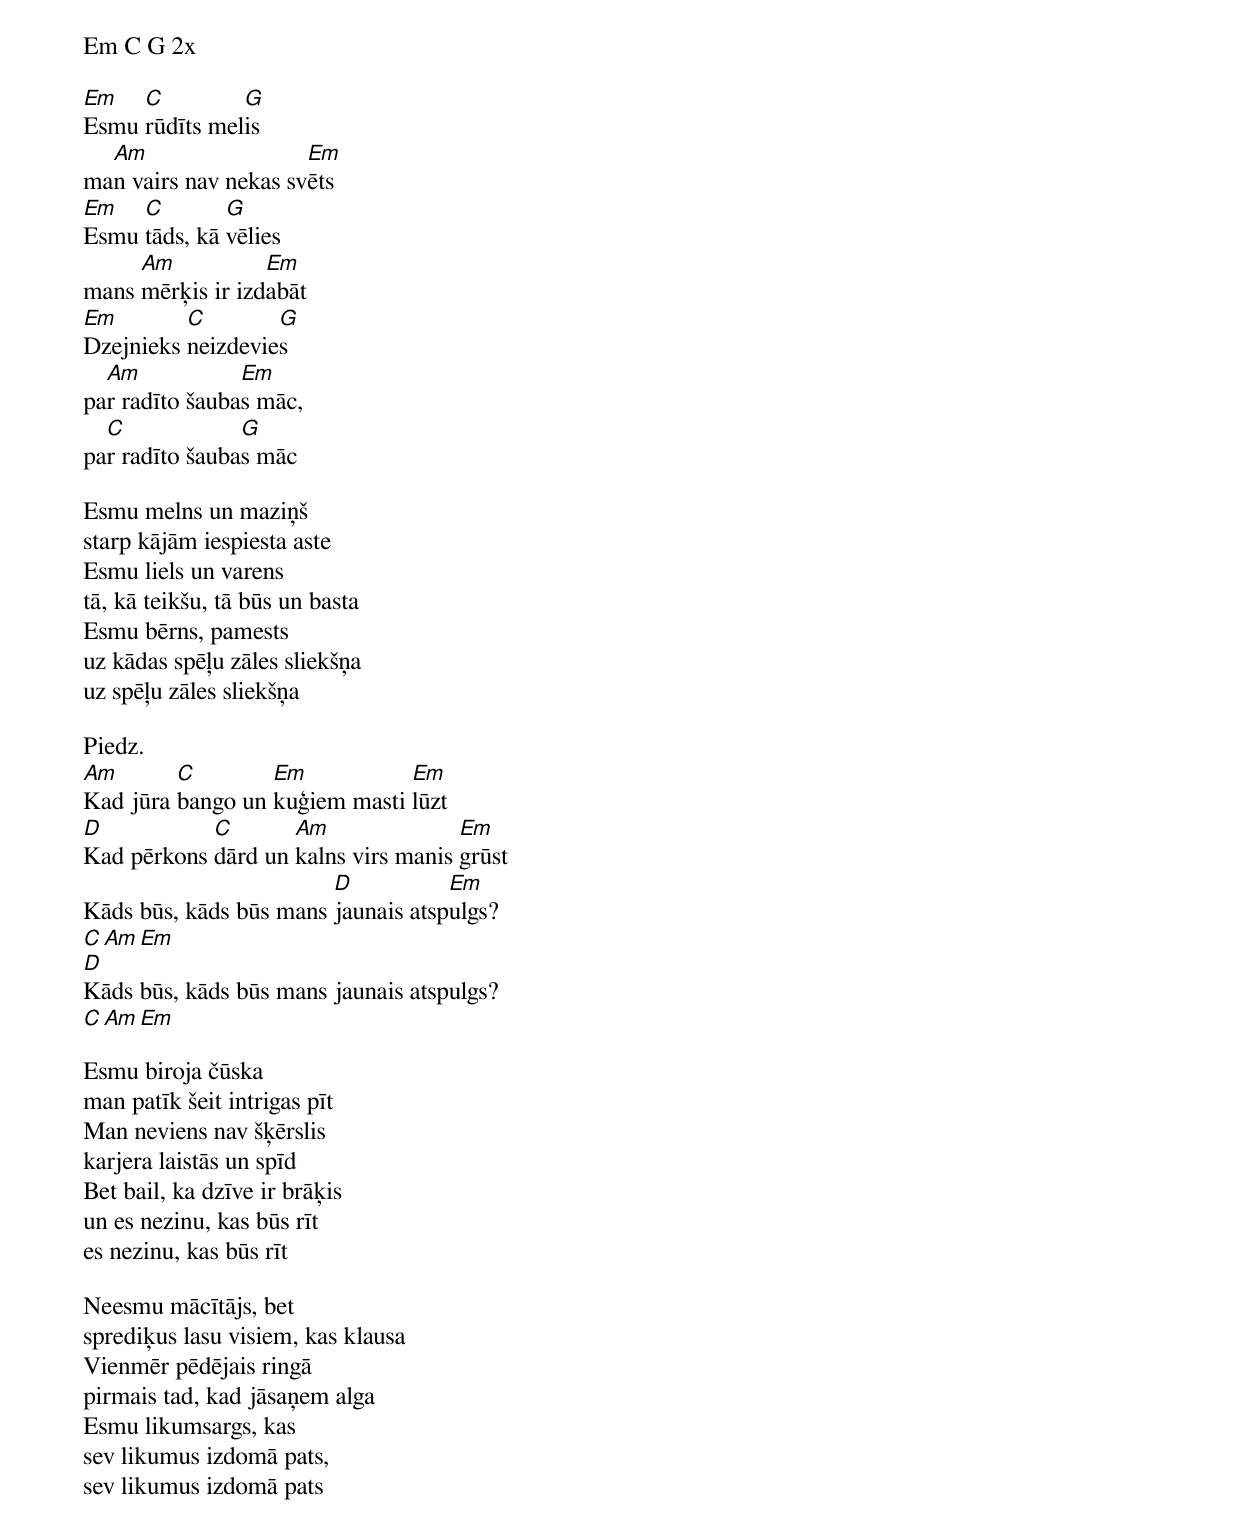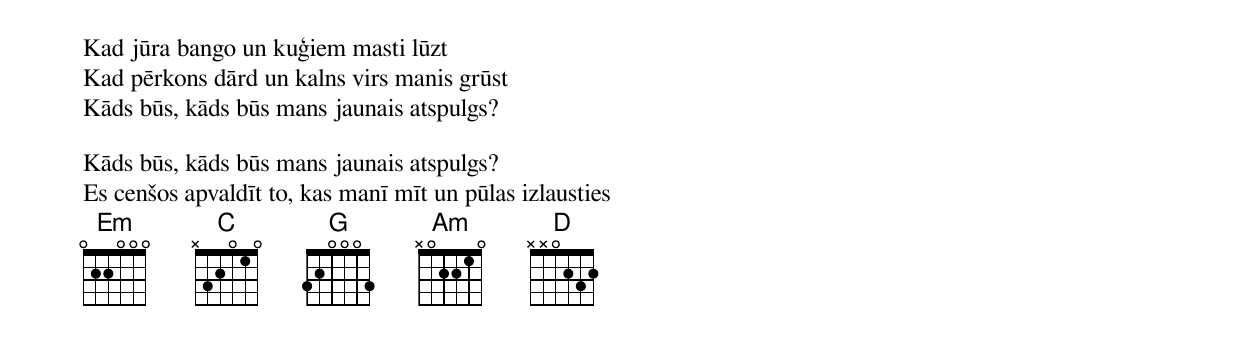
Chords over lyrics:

Em C G 2x

Em   C         G
Esmu rūdīts melis
  Am                  Em
man vairs nav nekas svēts
Em   C        G
Esmu tāds, kā vēlies
     Am           Em
mans mērķis ir izdabāt
Em        C        G
Dzejnieks neizdevies
  Am            Em
par radīto šaubas māc,
  C             G
par radīto šaubas māc

Esmu melns un maziņš
starp kājām iespiesta aste
Esmu liels un varens
tā, kā teikšu, tā būs un basta
Esmu bērns, pamests
uz kādas spēļu zāles sliekšņa
uz spēļu zāles sliekšņa

Piedz.
Am       C        Em           Em
Kad jūra bango un kuģiem masti lūzt
D           C       Am               Em
Kad pērkons dārd un kalns virs manis grūst
                        D           Em
Kāds būs, kāds būs mans jaunais atspulgs?
C Am Em
D
Kāds būs, kāds būs mans jaunais atspulgs?
C Am Em

Esmu biroja čūska
man patīk šeit intrigas pīt
Man neviens nav šķērslis
karjera laistās un spīd
Bet bail, ka dzīve ir brāķis
un es nezinu, kas būs rīt
es nezinu, kas būs rīt

Neesmu mācītājs, bet
sprediķus lasu visiem, kas klausa
Vienmēr pēdējais ringā
pirmais tad, kad jāsaņem alga
Esmu likumsargs, kas
sev likumus izdomā pats,
sev likumus izdomā pats

Kad jūra bango un kuģiem masti lūzt
Kad pērkons dārd un kalns virs manis grūst
Kāds būs, kāds būs mans jaunais atspulgs?

Kāds būs, kāds būs mans jaunais atspulgs?
Es cenšos apvaldīt to, kas manī mīt un pūlas izlausties
